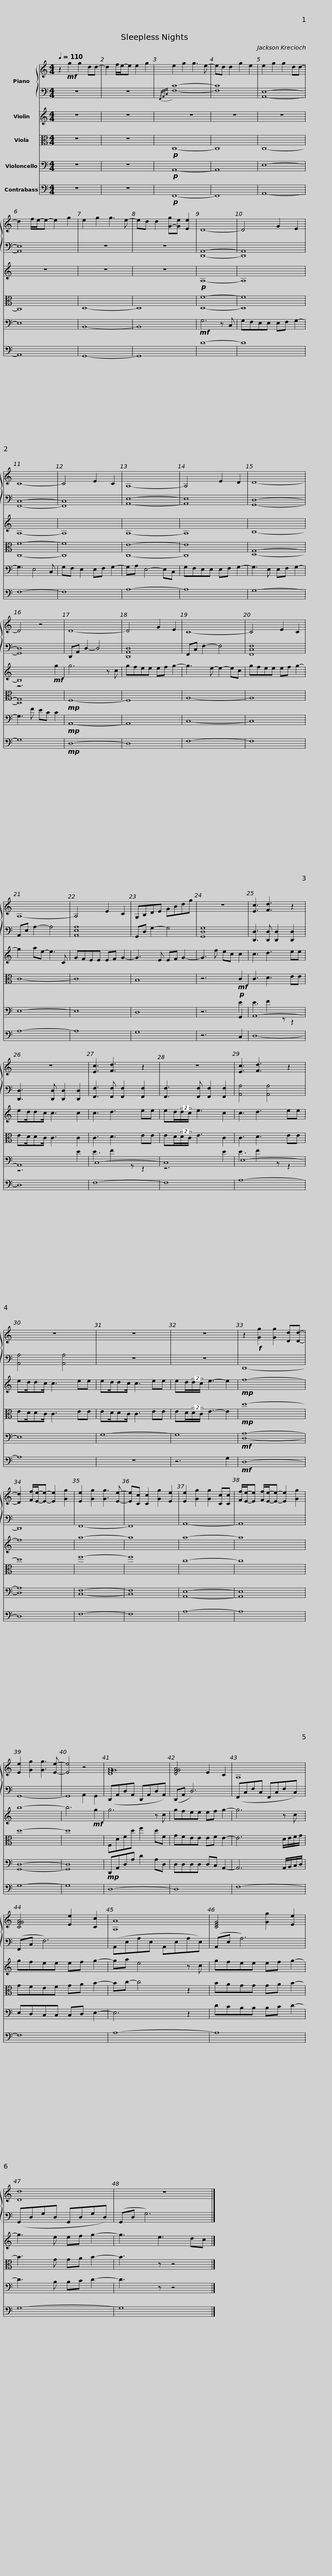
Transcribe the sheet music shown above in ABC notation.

X:1
%%score { 1 | ( 2 3 ) } ( 4 5 ) 6 ( 7 8 ) 9
L:1/8
Q:1/4=110
M:4/4
I:linebreak $
K:C
V:1 treble
V:2 bass
V:3 bass
V:4 treble
V:5 treble
V:6 alto
V:7 bass
V:8 bass
V:9 bass transpose=-12
V:1
 z2!mf! g2 g2 dd- | d2 f/e/-e e2 g2 | e2 g2 g3 e- | ed d2 g2 e2 | e2 g2 g2 dd- | %5
 d2 f/e/-e- e2 g2 |$ e2 g2 g3 e- | ed d2 [G-g][Ge] [Ee]2 | D8- | D4 G2 E2 | %10
 C8- | C4 E2 C2 | A,8- |$ A,4 E2 D2 | D8- | %15
 D4 z4 | D8- | D4 G2 E2 | C8- |$ C4 E2 C2 | %20
 A,8- | A,4 E2 C2 | G,B,DE GBdg | z8 |$ [Ec]3 [Fd]3 z2 | %25
 z8 | [Ec]3 [Fd]3 z2 | z8 | [Ec]3 [Fd]3 z2 |$ z8 | %30
 z8 | z8 | z2!f! [Gg]2 [Gg]2 [Dd][Dd]- | [Dd]2 [Ff]/[Ee]/-[Ee]- [Ee]2 [Gg]2 | [Ee]2 [Gg]2 [Gg]3 [Ee]- |$ %35
 [Ee][Cc] [Cc]2 [Gg]2 [Ee]2 | [Ee]2 [Gg]2 [Gg]2 [Cc][Cc] | [Ff]/[Ee]/-[Ee] [Ff]/[Ee]/-[Ee]- [Ee]2 [Gg]2 | [Ee]2 [Gg]2 [Gg]3 [Ee]- | [Ee]4 z4 | %40
 [DFGA]8 |$ [DFGA]4 E2 C2 | A,8 | [CFGA]4 [Ee]2 [Cc]2 | [A,A]8 | %45
 [CEG]4 [Gg]2 [Ee]2 |$ [Dd]8 | z8 |] %48
V:2
 z8 | z8 |{/F,,A,,C,} [F,C]8- | [F,C]8 | [A,,E,]8- | %5
 [A,,E,]8 |$ z8 | z8 | [D,,A,,]8- | [D,,A,,]8 | %10
 [F,,C,]8- | [F,,C,]8 | [A,,E,]8- |$ [A,,E,]8 | [G,,D,]8- | %15
 [G,,D,]8 | D,,A,, D,2- D,4 | [D,,A,,D,]8 | F,,C, F,2- F,4 |$ [F,,C,F,]8 | %20
 A,,E, A,2- A,4 | [A,,E,A,]8 | G,,D, G,2- G,4 | [G,,D,G,]8 |$ [D,,D,]3 [D,,D,] [D,,D,]2 [D,,D,]2 | %25
 [D,,D,]3 [D,,D,] [D,,D,]2 [D,,D,]2 | [F,,F,]3 [F,,F,] [F,,F,]2 [F,,F,]2 | [F,,F,]3 [F,,F,] [F,,F,]2 [F,,F,]2 | [A,,A,]4 [A,,A,]4 |$ [A,,A,]4 [A,,A,]4 | %30
 z8 | z8 | D,,8- | D,,8 | F,,8- |$ %35
 F,,8 | A,,8- | A,,8 | G,,8- | G,,8 | %40
 (D,,A,,D,A,, D,,A,,D,A,,) |$ (D,,A,, D,6) | (F,,C,F,C, F,,C,F,C,) | (F,,C, F,6) | (A,,E,A,E, A,,E,A,E,) | %45
 (A,,E, A,6) |$ (G,,D,G,D, G,,D,G,D,) | (G,,D, G,6) |] %48
V:3
 x8 | x8 | x8 | x8 | x8 | %5
 x8 |$ x8 | x8 | x8 | x8 | %10
 x8 | x8 | x8 |$ x8 | x8 | %15
 x8 | x8 | x8 | x8 |$ x8 | %20
 x8 | x8 | x8 | x8 |$ x8 | %25
 x8 | x8 | x8 | x8 |$ x8 | %30
 x8 | x8 | x8 | x8 | x8 |$ %35
 x8 | x8 | x8 | x8 | x4 A,,2 G,,2 | %40
 x8 |$ x8 | x8 | x8 | x8 | %45
 x8 |$ x8 | x8 |] %48
V:4
 z8 | z8 | z8 | z8 | z8 | %5
 z8 |$ z8 | z8 |!p! A,8- | A,8 | %10
 A,8- | A,8 | A,8- |$ A,8 | B,8- | %15
 B,8 | g6 z c | gfee ef g2- | g3 e- e2- ec |$ gfee ef g2- | %20
 g2 ae- e3 C | GFEE EF G2- | G3 E EF G2- | G3 f ec c2 |$ c3 d3 ee | %25
 ed/dc/ c3 c2 | c3 d3 ee | ed/(2:3:2d/c/ e3 c2 | c3 d3 ee |$ ed/dc/ c3 ee | %30
 ed/dc/ c3 ee | ed/(2:3:2d/c/ e3- e2 |!mp! f8- | f8 | a8- |$ %35
 a8 | a8- | a8 | b8- | b6!mf! g2 | %40
 g6 z c |$ gfee ef g2- | g6 z c | gfee ef g2- | ga e4 z c | %45
 gfee ef g2- |$ g3 e ef g2- | g3 e3 dc |] %48
V:5
 x8 | x8 | x8 | x8 | x8 | %5
 x8 |$ x8 | x8 | x8 | x8 | %10
 x8 | x8 | x8 |$ x8 | x8 | %15
 z6!mf! g2 | x8 | x8 | x8 |$ x8 | %20
 x8 | x8 | x8 | x8 |$ x8 | %25
 x8 | x8 | x8 | x8 |$ x8 | %30
 x8 | x8 | x8 | x8 | x8 |$ %35
 x8 | x8 | x8 | x8 | x8 | %40
 x8 |$ x8 | x8 | x8 | x8 | %45
 x8 |$ x8 | x8 |] %48
V:6
 z8 | z8 |!p! C,8- | C,8 | C,8- | %5
 C,8 |$ D,8- | D,8 | [D,F]8- | [D,F]8 | %10
 [C,F]8- | [C,F]8 | [C,E]8- |$ [C,E]8 | [D,G,]8- | %15
 [D,G,]8 |!mp! F,8- | F,8 | A,8- |$ A,8 | %20
 C8- | C8 | B,8 | z6!mf! C2 |$ C3 D3 EE | %25
 ED/DC/ C3 C2 | C3 D3 EE | ED/(2:3:2D/C/ E3 C2 | C3 D3 EE |$ ED/DC/ C3 EE | %30
 ED/DC/ C3 EE | ED/(2:3:2D/C/ E3- E2 |!mp! d8- | d8 | f8- |$ %35
 f8 | c8- | c8 | d8- | d8 | %40
 F,DFd f2 dF |$ GFEE EF E2- | E6 D/E/F/G/ | GFEF GA B2- | Bc- c4 z2 | %45
 BAGG GA B2- |$ B3 G GA B2- | B3 z z4 |] %48
V:7
 z8 | z8 |!p! A,,8- | A,,8 | E,8- | %5
 E,8 |$ B,,8- | B,,8 |!mf! G,6 z C, | G,F,E,E, E,F, G,2- | %10
 G,3 E,4 C, | G,F, E,2 E,F, G,2- | G,A, E,4- E,C, |$ G,F,E,E, E,F, G,2- | G,3 E, E,F, G,2- | %15
 G,3 F EC C2 |!mp! A,,8- | A,,8 | C,8- |$ C,8 | %20
 E,8- | E,8 | D,8 | z6!p! G,,2 |$ A,,8- | %25
 A,,8 | C,8- | C,8 | E,8- |$ E,8 | %30
 G,8- | G,8 |!mf! [D,A,]8- | [D,A,]8 | [C,F,]8- |$ %35
 [C,F,]8 | [A,,E,]8- | [A,,E,]8 | [G,,D,]8- | [G,,D,]8 | %40
!mp! D,,A,,D,A, D2 A,D, |$ D,D,D,D, D,C, A,,2- | A,,6 A,,/B,,/C,/D,/ | E,D,C,C, C,D, E,2- | E,6 z2 | %45
 DCB,B, B,C D2- |$ D3 B, B,C D2- | D3 z z4 |] %48
V:8
 x8 | x8 | x8 | x8 | x8 | %5
 x8 |$ x8 | x8 | x8 | x8 | %10
 x8 | x8 | x8 |$ x8 | x8 | %15
 x8 | x8 | x8 | x8 |$ x8 | %20
 x8 | x8 | x8 | z6 E2 |$ E3 F2 z z2 | %25
 z6 E2 | E3 F2 z z2 | z6 E2 | E3 F2 z z2 |$ x8 | %30
 x8 | x8 | x8 | x8 | x8 |$ %35
 x8 | x8 | x8 | x8 | x8 | %40
 x8 |$ x8 | x8 | x8 | x8 | %45
 x8 |$ x8 | x8 |] %48
V:9
 z8 | z8 |!p! F,,8- | F,,8 | A,,8- | %5
 A,,8 |$ G,,8- | G,,8 | D8- | D8 | %10
 F,8- | F,8 | A,8- |$ A,8 | G,8- | %15
 G,8 |!mp! D,8- | D,8 | F,8- |$ F,8 | %20
 A,8- | A,8 | G,8 | z6 C,2 |$ D,8- | %25
 D,8 | F,8- | F,8 | A,8- |$ A,8 | %30
 z8 | z6 G,2 |!mf! D,8- | D,8 | F,8- |$ %35
 F,8 | A,8- | A,8 | G,8- | G,8 | %40
 D,8- |$ D,8 | F,8- | F,8 | A,8- | %45
 A,8 |$ G,8- | G,8 |] %48
